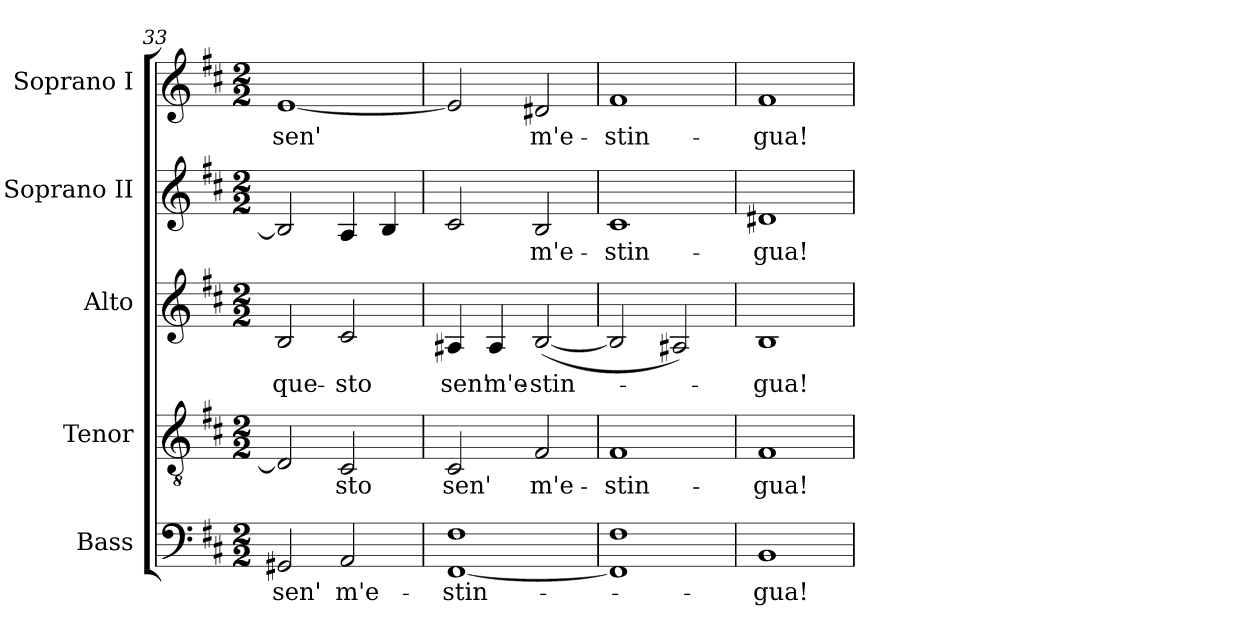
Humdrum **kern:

**kern	**text	**kern	**text	**kern	**text	**kern	**text	**kern	**text
*part5	*part5	*part4	*part4	*part3	*part3	*part2	*part2	*part1	*part1
*staff5	*staff5	*staff4	*staff4	*staff3	*staff3	*staff2	*staff2	*staff1	*staff1
*I"Bass	*	*I"Tenor	*	*I"Alto	*	*I"Soprano II	*	*I"Soprano I	*
*I'B.	*	*I'T.	*	*I'A.	*	*I'S. II	*	*I'S. I	*
*clefF4	*	*clefGv2	*	*clefG2	*	*clefG2	*	*clefG2	*
*	*	*ITrd7c12	*	*	*	*	*	*	*
*k[f#c#]	*	*k[f#c#]	*	*k[f#c#]	*	*k[f#c#]	*	*k[f#c#]	*
*D:	*	*D:	*	*D:	*	*D:	*	*D:	*
*M2/2	*	*M2/2	*	*M2/2	*	*M2/2	*	*M2/2	*
=33	=33	=33	=33	=33	=33	=33	=33	=33	=33
!	!LO:LY:b:color=#000000	!	!	!	!	!	!	!	!
!	!	!	!	!	!LO:LY:b:color=#000000	!	!	!	!
!	!	!	!	!	!	!	!	!	!LO:LY:b:color=#000000
2GG#Xi/	sen'	2DDi/]	.	2Bi/	que-	2Bi/]	.	[<1ei	sen'
!	!LO:LY:b:color=#000000	!	!	!	!	!	!	!	!
!	!	!	!LO:LY:b:color=#000000	!	!	!	!	!	!
!	!	!	!	!	!LO:LY:b:color=#000000	!	!	!	!
2AAi/	m'e-	2CC#i/	-sto	2c#i/	-sto	4Ai/	.	.	.
.	.	.	.	.	.	4Bi/	.	.	.
=34	=34	=34	=34	=34	=34	=34	=34	=34	=34
!	!LO:LY:b:color=#000000	!	!	!	!	!	!	!	!
*^	*	*	*	*	*	*	*	*	*
!	!	!	!	!LO:LY:b:color=#000000	!	!	!	!	!	!
!	!	!	!	!	!	!LO:LY:b:color=#000000	!	!	!	!
1F#i	[<1FF#i	-stin-	2CC#i/	sen'	4A#Xi/	sen'	2c#i/	.	2ei/]	.
!	!	!	!	!	!	!LO:LY:b:color=#000000	!	!	!	!
.	.	.	.	.	4A#i/	m'e-	.	.	.	.
!	!	!	!	!LO:LY:b:color=#000000	!	!	!	!	!	!
!	!	!	!	!	!	!LO:LY:b:color=#000000	!	!	!	!
!	!	!	!	!	!	!	!	!LO:LY:b:color=#000000	!	!
!	!	!	!	!	!	!	!	!	!	!LO:LY:b:color=#000000
.	.	.	2FF#i/	m'e-	([<2Bi/	-stin-	2Bi/	m'e-	2d#Xi/	m'e-
=35	=35	=35	=35	=35	=35	=35	=35	=35	=35	=35
!	!	!	!	!LO:LY:b:color=#000000	!	!	!	!	!	!
!	!	!	!	!	!	!	!	!LO:LY:b:color=#000000	!	!
!	!	!	!	!	!	!	!	!	!	!LO:LY:b:color=#000000
1F#i	1FF#i]	.	1FF#i	-stin-	2Bi/]	.	1c#i	-stin-	1f#i	-stin-
.	.	.	.	.	2A#Xi/)	.	.	.	.	.
*v	*v	*	*	*	*	*	*	*	*	*
!!LO:LB:g=z
=36	=36	=36	=36	=36	=36	=36	=36	=36	=36
!	!LO:LY:b:color=#000000	!	!	!	!	!	!	!	!
!	!	!	!LO:LY:b:color=#000000	!	!	!	!	!	!
!	!	!	!	!	!LO:LY:b:color=#000000	!	!	!	!
!	!	!	!	!	!	!	!LO:LY:b:color=#000000	!	!
!	!	!	!	!	!	!	!	!	!LO:LY:b:color=#000000
1BBi	-gua!	1FF#i	-gua!	1Bi	-gua!	1d#Xi	-gua!	1f#i	-gua!
=	=	=	=	=	=	=	=	=	=
*-	*-	*-	*-	*-	*-	*-	*-	*-	*-
